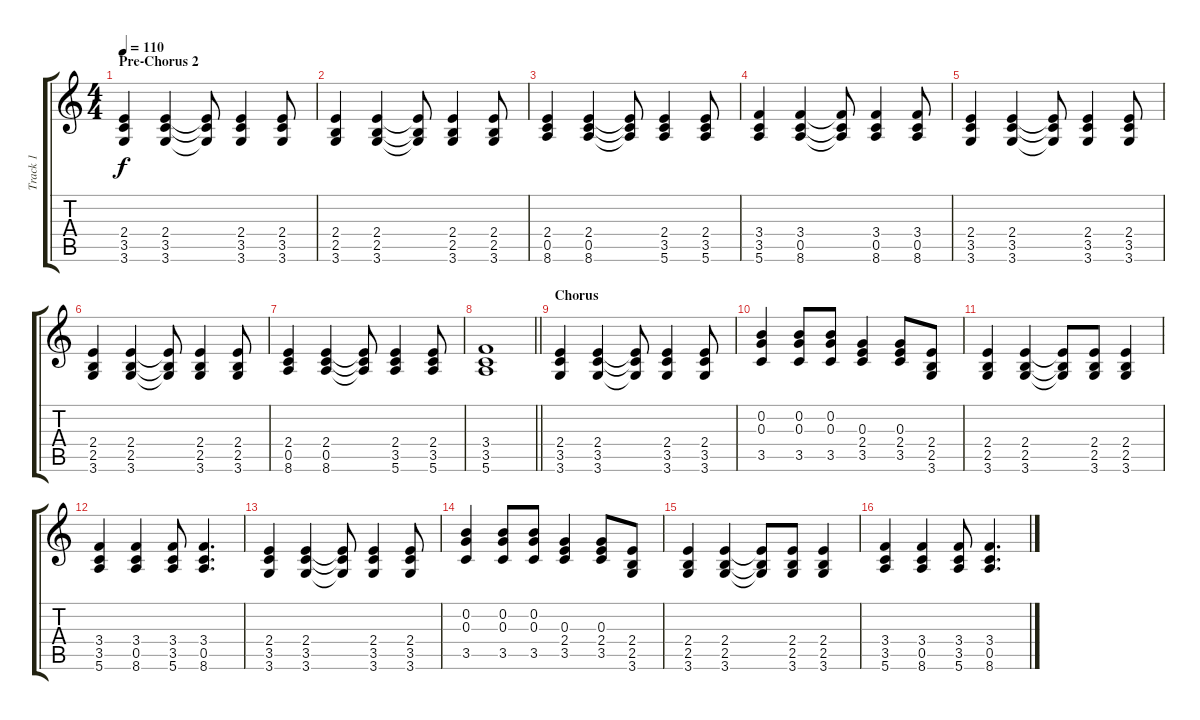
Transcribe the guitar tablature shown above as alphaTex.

\track ("Track 1" "Track 1") {instrument acousticguitarsteel}
\staff {score tabs}
\tuning (E4 B3 G3 D3 A2 E2) {hide}
\ts (4 4)
\section ("" "Pre-Chorus 2")
\tempo 110
\clef g2
\ks c
(2.4 3.5 3.6).4{dy f} (2.4 3.5 3.6).4 (2.4{t} 3.5{t} 3.6{t}).8 (2.4 3.5 3.6).4 (2.4 3.5 3.6).8 |
(2.4 2.5 3.6).4 (2.4 2.5 3.6).4 (2.4{t} 2.5{t} 3.6{t}).8 (2.4 2.5 3.6).4 (2.4 2.5 3.6).8 |
(2.4 0.5 8.6).4 (2.4 0.5 8.6).4 (2.4{t} 0.5{t} 8.6{t}).8 (2.4 3.5 5.6).4 (2.4 3.5 5.6).8 |
(3.4 3.5 5.6).4 (3.4 0.5 8.6).4 (3.4{t} 0.5{t} 8.6{t}).8 (3.4 0.5 8.6).4 (3.4 0.5 8.6).8 |
(2.4 3.5 3.6).4 (2.4 3.5 3.6).4 (2.4{t} 3.5{t} 3.6{t}).8 (2.4 3.5 3.6).4 (2.4 3.5 3.6).8 |
(2.4 2.5 3.6).4 (2.4 2.5 3.6).4 (2.4{t} 2.5{t} 3.6{t}).8 (2.4 2.5 3.6).4 (2.4 2.5 3.6).8 |
(2.4 0.5 8.6).4 (2.4 0.5 8.6).4 (2.4{t} 0.5{t} 8.6{t}).8 (2.4 3.5 5.6).4 (2.4 3.5 5.6).8 |
\barLineRight lightlight
(3.4 3.5 5.6).1 |
\section ("" "Chorus")
(2.4 3.5 3.6).4 (2.4 3.5 3.6).4 (2.4{t} 3.5{t} 3.6{t}).8 (2.4 3.5 3.6).4 (2.4 3.5 3.6).8 |
(0.2 0.3 3.5).4 (0.2 0.3 3.5).8 (0.2 0.3 3.5).8 (0.3 2.4 3.5).4 (0.3 2.4 3.5).8 (2.4 2.5 3.6).8 |
(2.4 2.5 3.6).4 (2.4 2.5 3.6).4 (2.4{t} 2.5{t} 3.6{t}).8 (2.4 2.5 3.6).8 (2.4 2.5 3.6).4 |
(3.4 3.5 5.6).4 (3.4 0.5 8.6).4 (3.4 3.5 5.6).8 (3.4 0.5 8.6).4{d} |
(2.4 3.5 3.6).4 (2.4 3.5 3.6).4 (2.4{t} 3.5{t} 3.6{t}).8 (2.4 3.5 3.6).4 (2.4 3.5 3.6).8 |
(0.2 0.3 3.5).4 (0.2 0.3 3.5).8 (0.2 0.3 3.5).8 (0.3 2.4 3.5).4 (0.3 2.4 3.5).8 (2.4 2.5 3.6).8 |
(2.4 2.5 3.6).4 (2.4 2.5 3.6).4 (2.4{t} 2.5{t} 3.6{t}).8 (2.4 2.5 3.6).8 (2.4 2.5 3.6).4 |
(3.4 3.5 5.6).4 (3.4 0.5 8.6).4 (3.4 3.5 5.6).8 (3.4 0.5 8.6).4{d}
